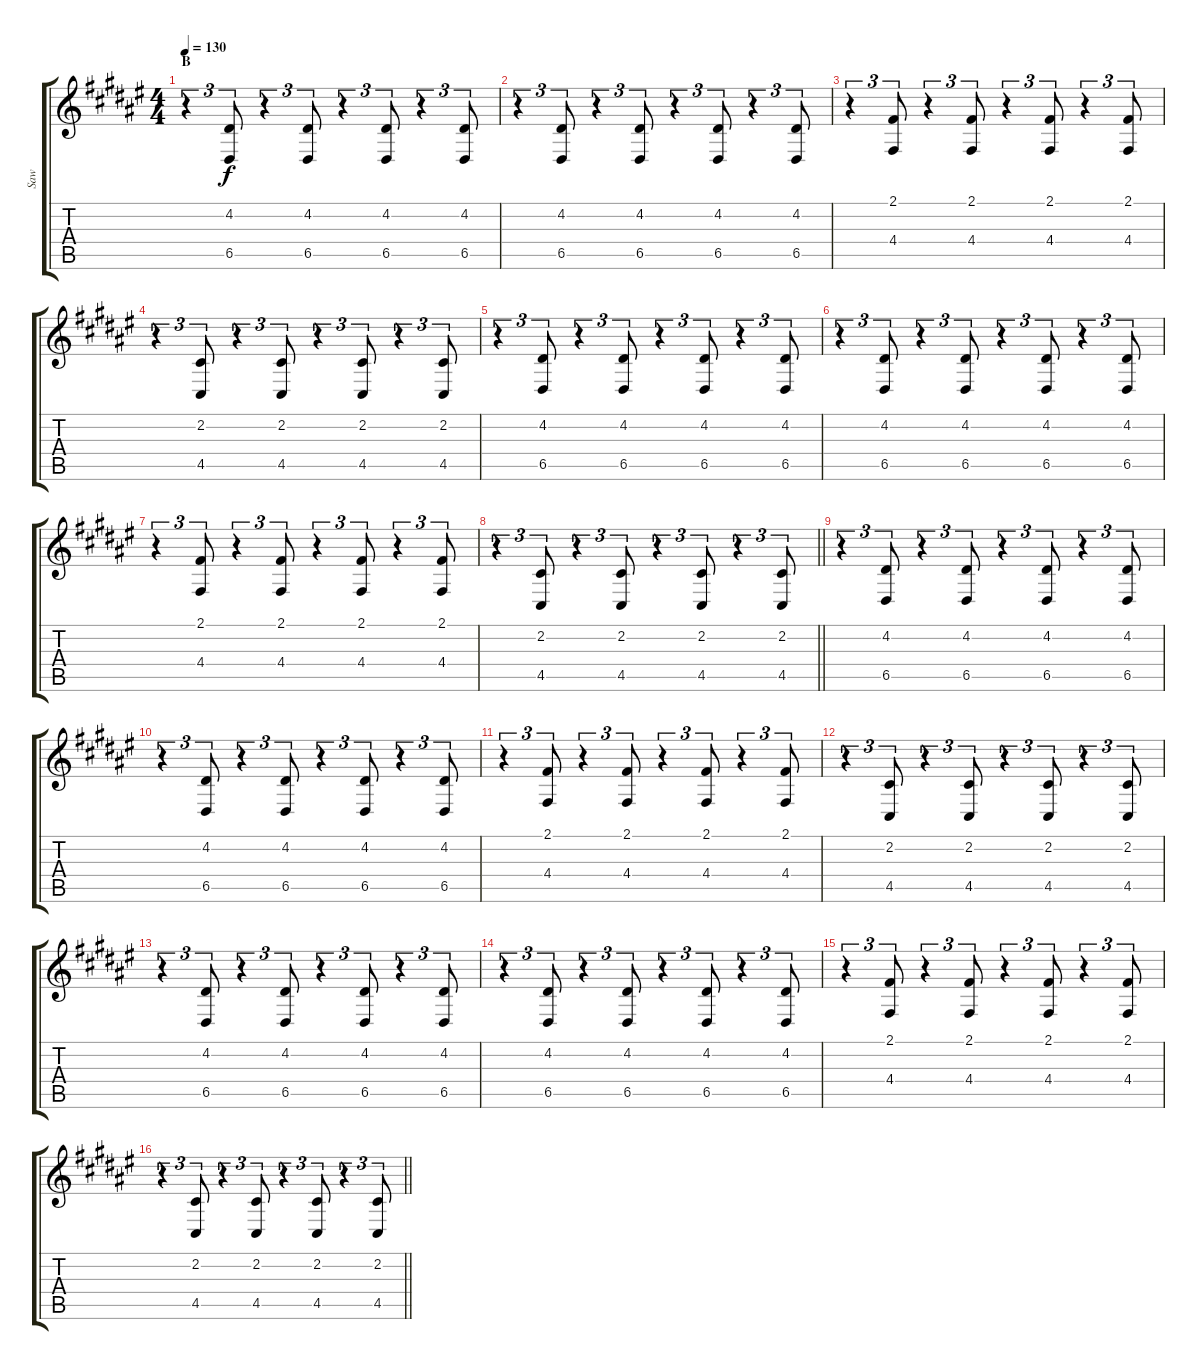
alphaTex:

\track ("Saw" "Saw") {instrument lead2sawtooth}
\staff {score tabs}
\tuning (E4 B3 G3 D3 A2 D2) {hide}
\ts (4 4)
\section ("" "B")
\tempo 130
\clef g2
\ks d#minor
r.4{tu (3 2) dy f} (4.2 6.5).8{tu (3 2)} r.4{tu (3 2)} (4.2 6.5).8{tu (3 2)} r.4{tu (3 2)} (4.2 6.5).8{tu (3 2)} r.4{tu (3 2)} (4.2 6.5).8{tu (3 2)} |
r.4{tu (3 2)} (4.2 6.5).8{tu (3 2)} r.4{tu (3 2)} (4.2 6.5).8{tu (3 2)} r.4{tu (3 2)} (4.2 6.5).8{tu (3 2)} r.4{tu (3 2)} (4.2 6.5).8{tu (3 2)} |
r.4{tu (3 2)} (2.1 4.4).8{tu (3 2)} r.4{tu (3 2)} (2.1 4.4).8{tu (3 2)} r.4{tu (3 2)} (2.1 4.4).8{tu (3 2)} r.4{tu (3 2)} (2.1 4.4).8{tu (3 2)} |
r.4{tu (3 2)} (2.2 4.5).8{tu (3 2)} r.4{tu (3 2)} (2.2 4.5).8{tu (3 2)} r.4{tu (3 2)} (2.2 4.5).8{tu (3 2)} r.4{tu (3 2)} (2.2 4.5).8{tu (3 2)} |
r.4{tu (3 2)} (4.2 6.5).8{tu (3 2)} r.4{tu (3 2)} (4.2 6.5).8{tu (3 2)} r.4{tu (3 2)} (4.2 6.5).8{tu (3 2)} r.4{tu (3 2)} (4.2 6.5).8{tu (3 2)} |
r.4{tu (3 2)} (4.2 6.5).8{tu (3 2)} r.4{tu (3 2)} (4.2 6.5).8{tu (3 2)} r.4{tu (3 2)} (4.2 6.5).8{tu (3 2)} r.4{tu (3 2)} (4.2 6.5).8{tu (3 2)} |
r.4{tu (3 2)} (2.1 4.4).8{tu (3 2)} r.4{tu (3 2)} (2.1 4.4).8{tu (3 2)} r.4{tu (3 2)} (2.1 4.4).8{tu (3 2)} r.4{tu (3 2)} (2.1 4.4).8{tu (3 2)} |
\barLineRight lightlight
r.4{tu (3 2)} (2.2 4.5).8{tu (3 2)} r.4{tu (3 2)} (2.2 4.5).8{tu (3 2)} r.4{tu (3 2)} (2.2 4.5).8{tu (3 2)} r.4{tu (3 2)} (2.2 4.5).8{tu (3 2)} |
r.4{tu (3 2)} (4.2 6.5).8{tu (3 2)} r.4{tu (3 2)} (4.2 6.5).8{tu (3 2)} r.4{tu (3 2)} (4.2 6.5).8{tu (3 2)} r.4{tu (3 2)} (4.2 6.5).8{tu (3 2)} |
r.4{tu (3 2)} (4.2 6.5).8{tu (3 2)} r.4{tu (3 2)} (4.2 6.5).8{tu (3 2)} r.4{tu (3 2)} (4.2 6.5).8{tu (3 2)} r.4{tu (3 2)} (4.2 6.5).8{tu (3 2)} |
r.4{tu (3 2)} (2.1 4.4).8{tu (3 2)} r.4{tu (3 2)} (2.1 4.4).8{tu (3 2)} r.4{tu (3 2)} (2.1 4.4).8{tu (3 2)} r.4{tu (3 2)} (2.1 4.4).8{tu (3 2)} |
r.4{tu (3 2)} (2.2 4.5).8{tu (3 2)} r.4{tu (3 2)} (2.2 4.5).8{tu (3 2)} r.4{tu (3 2)} (2.2 4.5).8{tu (3 2)} r.4{tu (3 2)} (2.2 4.5).8{tu (3 2)} |
r.4{tu (3 2)} (4.2 6.5).8{tu (3 2)} r.4{tu (3 2)} (4.2 6.5).8{tu (3 2)} r.4{tu (3 2)} (4.2 6.5).8{tu (3 2)} r.4{tu (3 2)} (4.2 6.5).8{tu (3 2)} |
r.4{tu (3 2)} (4.2 6.5).8{tu (3 2)} r.4{tu (3 2)} (4.2 6.5).8{tu (3 2)} r.4{tu (3 2)} (4.2 6.5).8{tu (3 2)} r.4{tu (3 2)} (4.2 6.5).8{tu (3 2)} |
r.4{tu (3 2)} (2.1 4.4).8{tu (3 2)} r.4{tu (3 2)} (2.1 4.4).8{tu (3 2)} r.4{tu (3 2)} (2.1 4.4).8{tu (3 2)} r.4{tu (3 2)} (2.1 4.4).8{tu (3 2)} |
\barLineRight lightlight
r.4{tu (3 2)} (2.2 4.5).8{tu (3 2)} r.4{tu (3 2)} (2.2 4.5).8{tu (3 2)} r.4{tu (3 2)} (2.2 4.5).8{tu (3 2)} r.4{tu (3 2)} (2.2 4.5).8{tu (3 2)}
